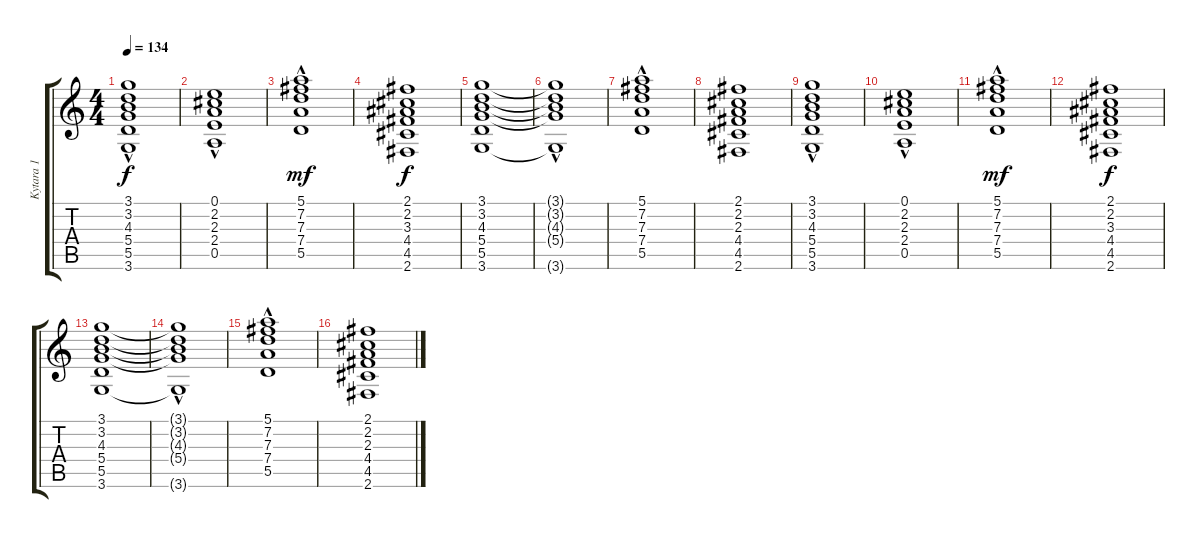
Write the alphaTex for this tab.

\track ("Kytara 1" "Kytara 1") {instrument overdrivenguitar}
\staff {score tabs}
\tuning (E4 B3 G3 D3 A2 E2) {hide}
\ts (4 4)
\tempo 134
\clef g2
\ks c
(3.1 3.2 4.3 5.4{hac} 5.5 3.6).1{dy f} |
(0.1 2.2 2.3{hac} 2.4 0.5).1 |
(5.1 7.2 7.3{hac} 7.4 5.5).1{dy mf} |
(2.1 2.2 3.3 4.4 4.5 2.6).1{dy f} |
(3.1 3.2 4.3 5.4 5.5 3.6).1 |
(3.1{t} 3.2{hac t} 4.3{t} 5.4{hac t} 3.6{t}).1 |
(5.1 7.2{hac} 7.3 7.4 5.5).1 |
(2.1 2.2 2.3 4.4 4.5 2.6).1 |
(3.1 3.2 4.3 5.4{hac} 5.5 3.6).1 |
(0.1 2.2 2.3{hac} 2.4 0.5).1 |
(5.1 7.2 7.3{hac} 7.4 5.5).1{dy mf} |
(2.1 2.2 3.3 4.4 4.5 2.6).1{dy f} |
(3.1 3.2 4.3 5.4 5.5 3.6).1 |
(3.1{t} 3.2{hac t} 4.3{t} 5.4{hac t} 3.6{t}).1 |
(5.1 7.2{hac} 7.3 7.4 5.5).1 |
(2.1 2.2 2.3 4.4 4.5 2.6).1
